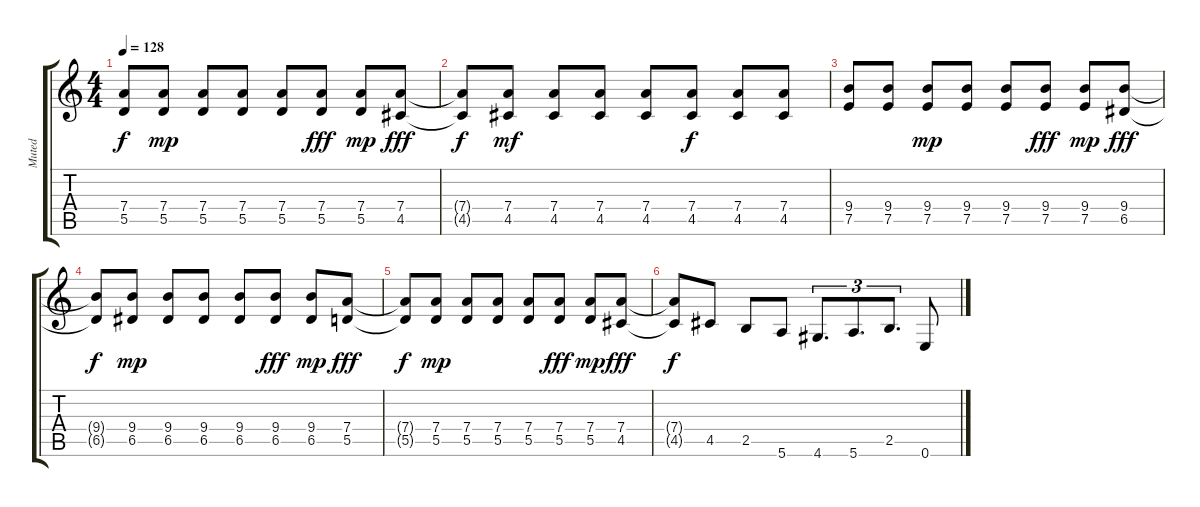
\track ("Muted" "Muted") {instrument electricguitarmuted}
\staff {score tabs}
\tuning (E4 B3 G3 D3 A2 E2) {hide}
\ts (4 4)
\tempo 128
\clef g2
\ks c
(7.4{t} 5.5{t}).8{dy f} (7.4 5.5).8{dy mp} (7.4 5.5).8 (7.4 5.5).8 (7.4 5.5).8 (7.4 5.5).8{dy fff} (7.4 5.5).8{dy mp} (7.4 4.5).8{dy fff} |
(7.4{t} 4.5{t}).8{dy f} (7.4 4.5).8{dy mf} (7.4 4.5).8 (7.4 4.5).8 (7.4 4.5).8 (7.4 4.5).8{dy f} (7.4 4.5).8 (7.4 4.5).8 |
(9.4 7.5).8 (9.4 7.5).8 (9.4 7.5).8{dy mp} (9.4 7.5).8 (9.4 7.5).8 (9.4 7.5).8{dy fff} (9.4 7.5).8{dy mp} (9.4 6.5).8{dy fff} |
(9.4{t} 6.5{t}).8{dy f} (9.4 6.5).8{dy mp} (9.4 6.5).8 (9.4 6.5).8 (9.4 6.5).8 (9.4 6.5).8{dy fff} (9.4 6.5).8{dy mp} (7.4 5.5).8{dy fff} |
(7.4{t} 5.5{t}).8{dy f} (7.4 5.5).8{dy mp} (7.4 5.5).8 (7.4 5.5).8 (7.4 5.5).8 (7.4 5.5).8{dy fff} (7.4 5.5).8{dy mp} (7.4 4.5).8{dy fff} |
(7.4{t} 4.5{t}).8{dy f} 4.5.8 2.5.8 5.6.8 4.6.8{d tu (3 2)} 5.6.8{d tu (3 2)} 2.5.8{d tu (3 2)} 0.6.8
